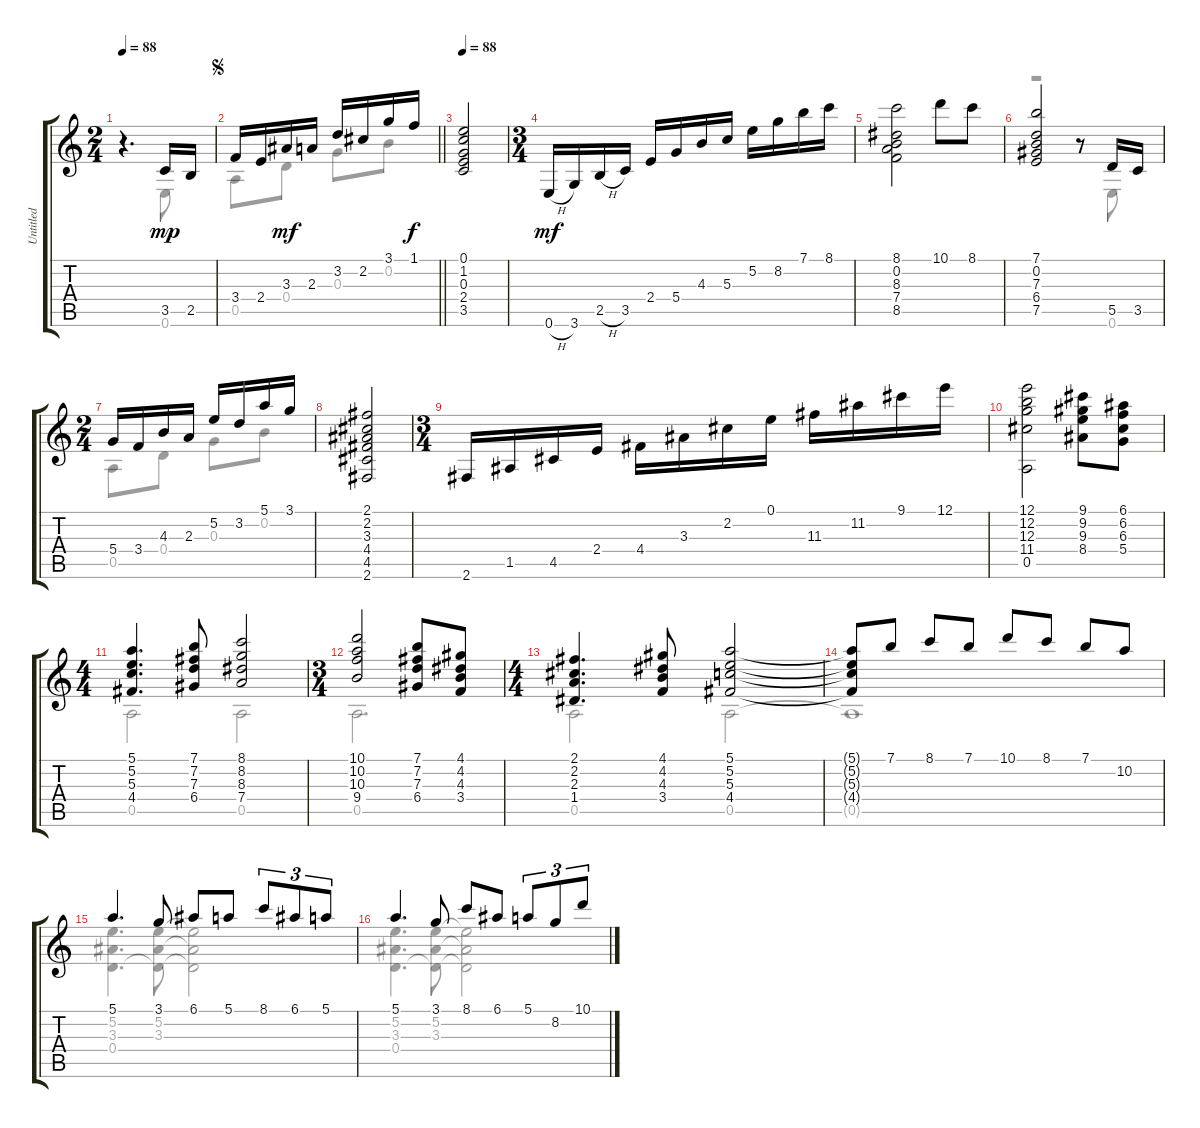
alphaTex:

\track ("Untitled" "Untitled") {instrument acousticguitarnylon}
\staff {score tabs}
\tuning (E4 B3 G3 D3 A2 E2) {hide}
\voice
\ts (2 4)
\tempo 88
\clef g2
\ks c
r.4{d dy mp instrument acousticguitarnylon} 3.5.16 2.5.16 |
\jump segno
\barLineRight lightlight
3.4.16 2.4.16 3.3.16{dy mf} 2.3.16 3.2.16 2.2.16 3.1.16 1.1.16{dy f} |
\tempo 88
(0.1 1.2 0.3 2.4 3.5).2 |
\ts (3 4)
0.6{h}.16{dy mf} 3.6.16 2.5{h}.16 3.5.16 2.4.16 5.4.16 4.3.16 5.3.16 5.2.16 8.2.16 7.1.16 8.1.16 |
(8.1 0.2 8.3 7.4 8.5).2 10.1.8 8.1.8 |
(7.1 0.2 7.3 6.4 7.5).2 r.8 5.5.16 3.5.16 |
\ts (2 4)
5.4.16 3.4.16 4.3.16 2.3.16 5.2.16 3.2.16 5.1.16 3.1.16 |
(2.1 2.2 3.3 4.4 4.5 2.6).2 |
\ts (3 4)
2.6.16 1.5.16 4.5.16 2.4.16 4.4.16 3.3.16 2.2.16 0.1.16 11.3.16 11.2.16 9.1.16 12.1.16 |
(12.1 12.2 12.3 11.4 0.5).2 (9.1 9.2 9.3 8.4).8 (6.1 6.2 6.3 5.4).8 |
\ts (4 4)
(5.1 5.2 5.3 4.4).4{d} (7.1 7.2 7.3 6.4).8 (8.1 8.2 8.3 7.4).2 |
\ts (3 4)
(10.1 10.2 10.3 9.4).2 (7.1 7.2 7.3 6.4).8 (4.1 4.2 4.3 3.4).8 |
\ts (4 4)
(2.1 2.2 2.3 1.4).4{d} (4.1 4.2 4.3 3.4).8 (5.1 5.2 5.3 4.4).2 |
(5.1{t} 5.2{t} 5.3{t} 4.4{t}).8 7.1.8 8.1.8 7.1.8 10.1.8 8.1.8 7.1.8 10.2.8 |
5.1.4{d} 3.1.8 6.1.8 5.1.8 8.1.8{tu (3 2)} 6.1.8{tu (3 2)} 5.1.8{tu (3 2)} |
5.1.4{d} 3.1.8 8.1.8 6.1.8 5.1.8{tu (3 2)} 8.2.8{tu (3 2)} 10.1.8{tu (3 2)}
\voice
\clef g2
\ottava regular
\simile none
\ks c
r.4{d dy mp} 0.6.8 |
\barLineRight lightlight
0.5.8 0.4.8{dy mf} 0.3.8 0.2.8 |
|
|
|
r.2 r.8 0.6.8 |
0.5.8 0.4.8 0.3.8 0.2.8 |
|
|
|
0.5.2 0.5.2 |
0.5.2{d} |
0.5.2 0.5.2 |
0.5{t}.1 |
(5.2 3.3 0.4).4{d} (5.2 3.3 0.4{t}).8 (5.2{t} 3.3{t} 0.4{t}).2 |
(5.2 3.3 0.4).4{d} (5.2 3.3 0.4{t}).8 (5.2{t} 3.3{t} 0.4{t}).2
